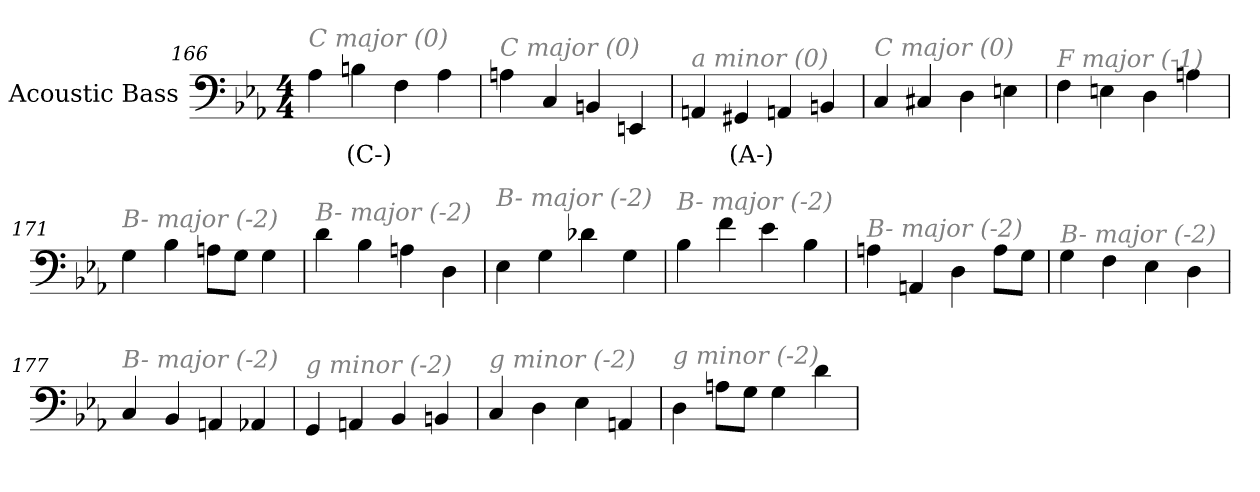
**kern	**text
*part1	*part1
*staff1	*staff1
*I"Acoustic Bass	*
*clefF4	*
*ITrd7c12	*
*k[b-e-a-]	*
*E-:	*
*M4/4	*
=166	=166
!LO:TX:i:color=#808080:t=C major (0)	!
4AA-	.
4BBni	(C-)
4FF	.
4AA-	.
=167	=167
!LO:TX:i:color=#808080:t=C major (0)	!
4AAn	.
4CC	.
4BBBn	.
4EEEn	.
=168	=168
!LO:TX:i:color=#808080:t=a minor (0)	!
4AAAn	.
4GGG#Xi	(A-)
4AAAn	.
4BBBn	.
=169	=169
!LO:TX:i:color=#808080:t=C major (0)	!
4CC	.
4CC#X	.
4DD	.
4EEn	.
=170	=170
!LO:TX:i:color=#808080:t=F major (-1)	!
4FF	.
4EEn	.
4DD	.
4AAn	.
=171	=171
!LO:TX:i:color=#808080:t=B- major (-2)	!
4GG	.
4BB-	.
8AAnL	.
8GGJ	.
4GG	.
=172	=172
!LO:TX:i:color=#808080:t=B- major (-2)	!
4D	.
4BB-	.
4AAn	.
4DD	.
=173	=173
!LO:TX:i:color=#808080:t=B- major (-2)	!
4EE-	.
4GG	.
4D-X	.
4GG	.
=174	=174
!LO:TX:i:color=#808080:t=B- major (-2)	!
4BB-	.
4F	.
4E-	.
4BB-	.
=175	=175
!LO:TX:i:color=#808080:t=B- major (-2)	!
4AAn	.
4AAAn	.
4DD	.
8AAL	.
8GGJ	.
=176	=176
!LO:TX:i:color=#808080:t=B- major (-2)	!
4GG	.
4FF	.
4EE-	.
4DD	.
=177	=177
!LO:TX:i:color=#808080:t=B- major (-2)	!
4CC	.
4BBB-	.
4AAAn	.
4AAA-X	.
=178	=178
!LO:TX:i:color=#808080:t=g minor (-2)	!
4GGG	.
4AAAn	.
4BBB-	.
4BBBn	.
=179	=179
!LO:TX:i:color=#808080:t=g minor (-2)	!
4CC	.
4DD	.
4EE-	.
4AAAn	.
=180	=180
!LO:TX:i:color=#808080:t=g minor (-2)	!
4DD	.
8AAnL	.
8GGJ	.
4GG	.
4D	.
=	=
*-	*-
